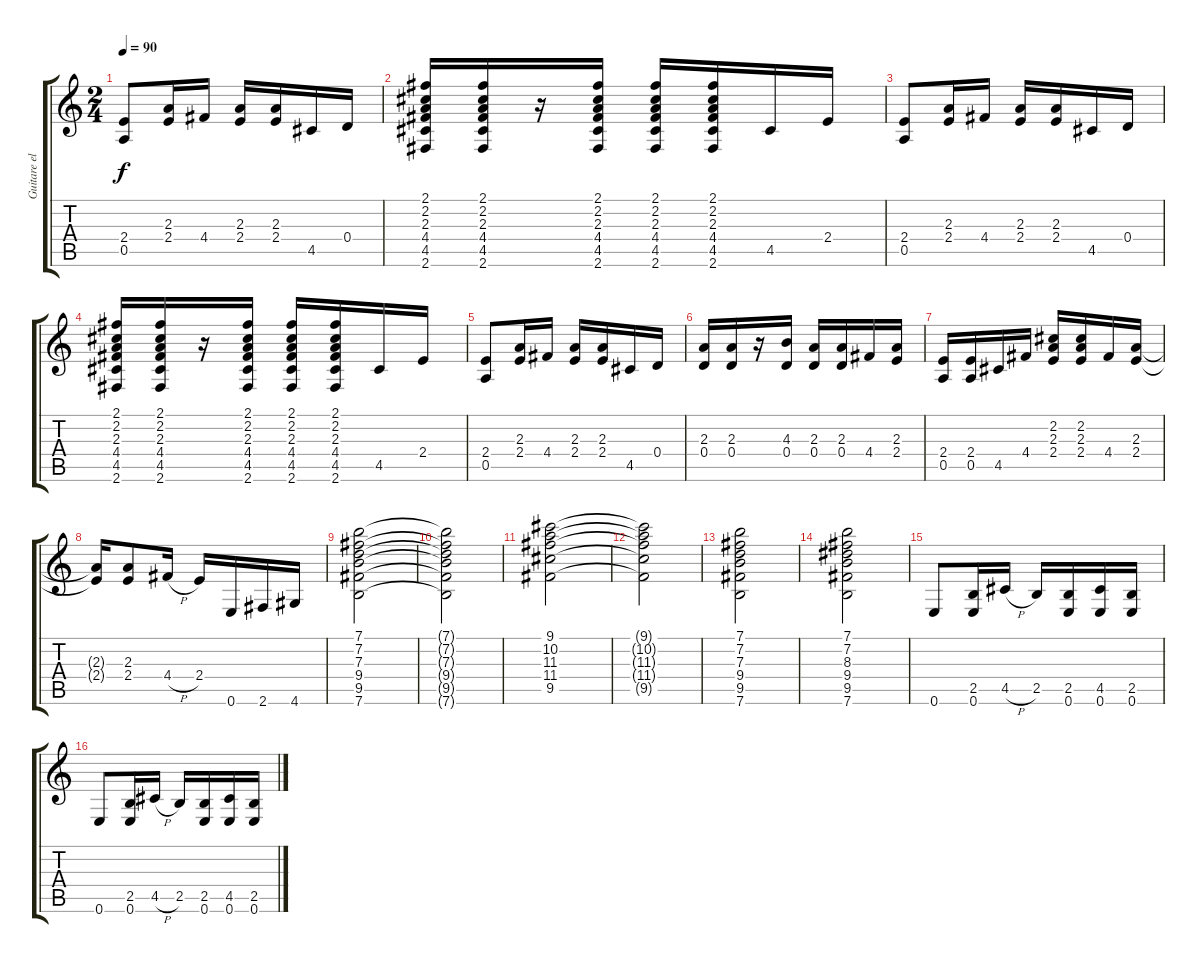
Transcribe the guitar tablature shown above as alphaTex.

\track ("Guitare elec 2" "Guitare el") {instrument electricguitarclean}
\staff {score tabs}
\tuning (E4 B3 G3 D3 A2 E2) {hide}
\ts (2 4)
\tempo 90
\clef g2
\ks c
(2.4 0.5).8{dy f} (2.3 2.4).16 4.4.16 (2.3 2.4).16 (2.3 2.4).16 4.5.16 0.4.16 |
(2.1 2.2 2.3 4.4 4.5 2.6).16 (2.1 2.2 2.3 4.4 4.5 2.6).16 r.16 (2.1 2.2 2.3 4.4 4.5 2.6).16 (2.1 2.2 2.3 4.4 4.5 2.6).16 (2.1 2.2 2.3 4.4 4.5 2.6).16 4.5.16 2.4.16 |
(2.4 0.5).8 (2.3 2.4).16 4.4.16 (2.3 2.4).16 (2.3 2.4).16 4.5.16 0.4.16 |
(2.1 2.2 2.3 4.4 4.5 2.6).16 (2.1 2.2 2.3 4.4 4.5 2.6).16 r.16 (2.1 2.2 2.3 4.4 4.5 2.6).16 (2.1 2.2 2.3 4.4 4.5 2.6).16 (2.1 2.2 2.3 4.4 4.5 2.6).16 4.5.16 2.4.16 |
(2.4 0.5).8 (2.3 2.4).16 4.4.16 (2.3 2.4).16 (2.3 2.4).16 4.5.16 0.4.16 |
(2.3 0.4).16 (2.3 0.4).16 r.16 (4.3 0.4).16 (2.3 0.4).16 (2.3 0.4).16 4.4.16 (2.3 2.4).16 |
(2.4 0.5).16 (2.4 0.5).16 4.5.16 4.4.16 (2.2 2.3 2.4).16 (2.2 2.3 2.4).16 4.4.16 (2.3 2.4).16 |
(2.3{t} 2.4{t}).16 (2.3 2.4).8 4.4{h}.16 2.4.16 0.6.16 2.6.16 4.6.16 |
(7.1 7.2 7.3 9.4 9.5 7.6).2 |
(7.1{t} 7.2{t} 7.3{t} 9.4{t} 9.5{t} 7.6{t}).2 |
(9.1 10.2 11.3 11.4 9.5).2 |
(9.1{t} 10.2{t} 11.3{t} 11.4{t} 9.5{t}).2 |
(7.1 7.2 7.3 9.4 9.5 7.6).2 |
(7.1 7.2 8.3 9.4 9.5 7.6).2 |
0.6.8 (2.5 0.6).16 4.5{h}.16 2.5.16 (2.5 0.6).16 (4.5 0.6).16 (2.5 0.6).16 |
0.6.8 (2.5 0.6).16 4.5{h}.16 2.5.16 (2.5 0.6).16 (4.5 0.6).16 (2.5 0.6).16
